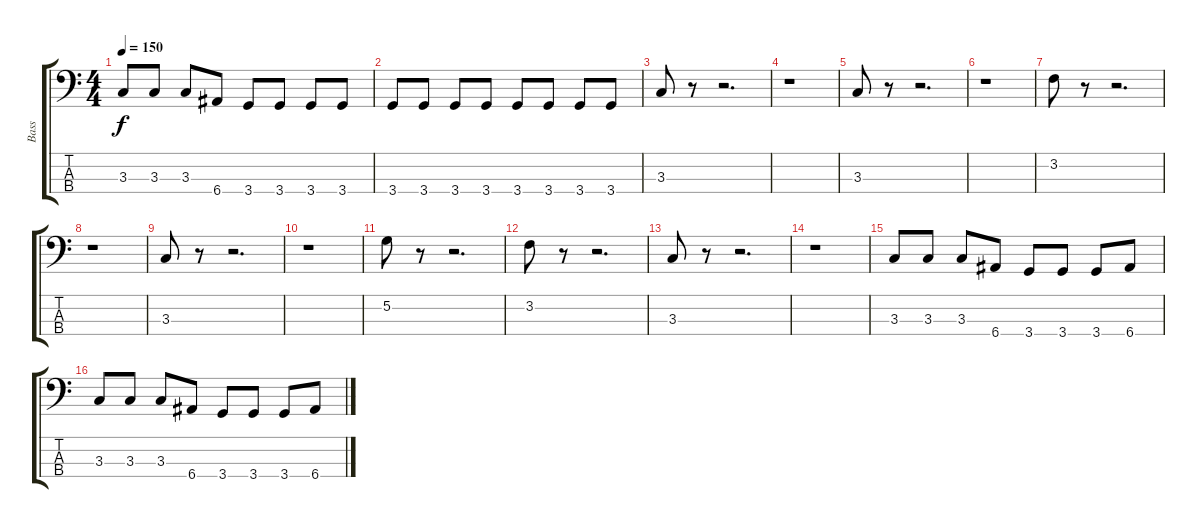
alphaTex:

\track ("Bass" "Bass") {instrument electricbassfinger}
\staff {score tabs}
\tuning (G2 D2 A1 E1) {hide}
\ts (4 4)
\tempo 150
\clef f4
\ks c
3.3.8{dy f} 3.3.8 3.3.8 6.4.8 3.4.8 3.4.8 3.4.8 3.4.8 |
3.4.8 3.4.8 3.4.8 3.4.8 3.4.8 3.4.8 3.4.8 3.4.8 |
3.3.8 r.8 r.2{d} |
r.1 |
3.3.8 r.8 r.2{d} |
r.1 |
3.2.8 r.8 r.2{d} |
r.1 |
3.3.8 r.8 r.2{d} |
r.1 |
5.2.8 r.8 r.2{d} |
3.2.8 r.8 r.2{d} |
3.3.8 r.8 r.2{d} |
r.1 |
3.3.8 3.3.8 3.3.8 6.4.8 3.4.8 3.4.8 3.4.8 6.4.8 |
3.3.8 3.3.8 3.3.8 6.4.8 3.4.8 3.4.8 3.4.8 6.4.8
